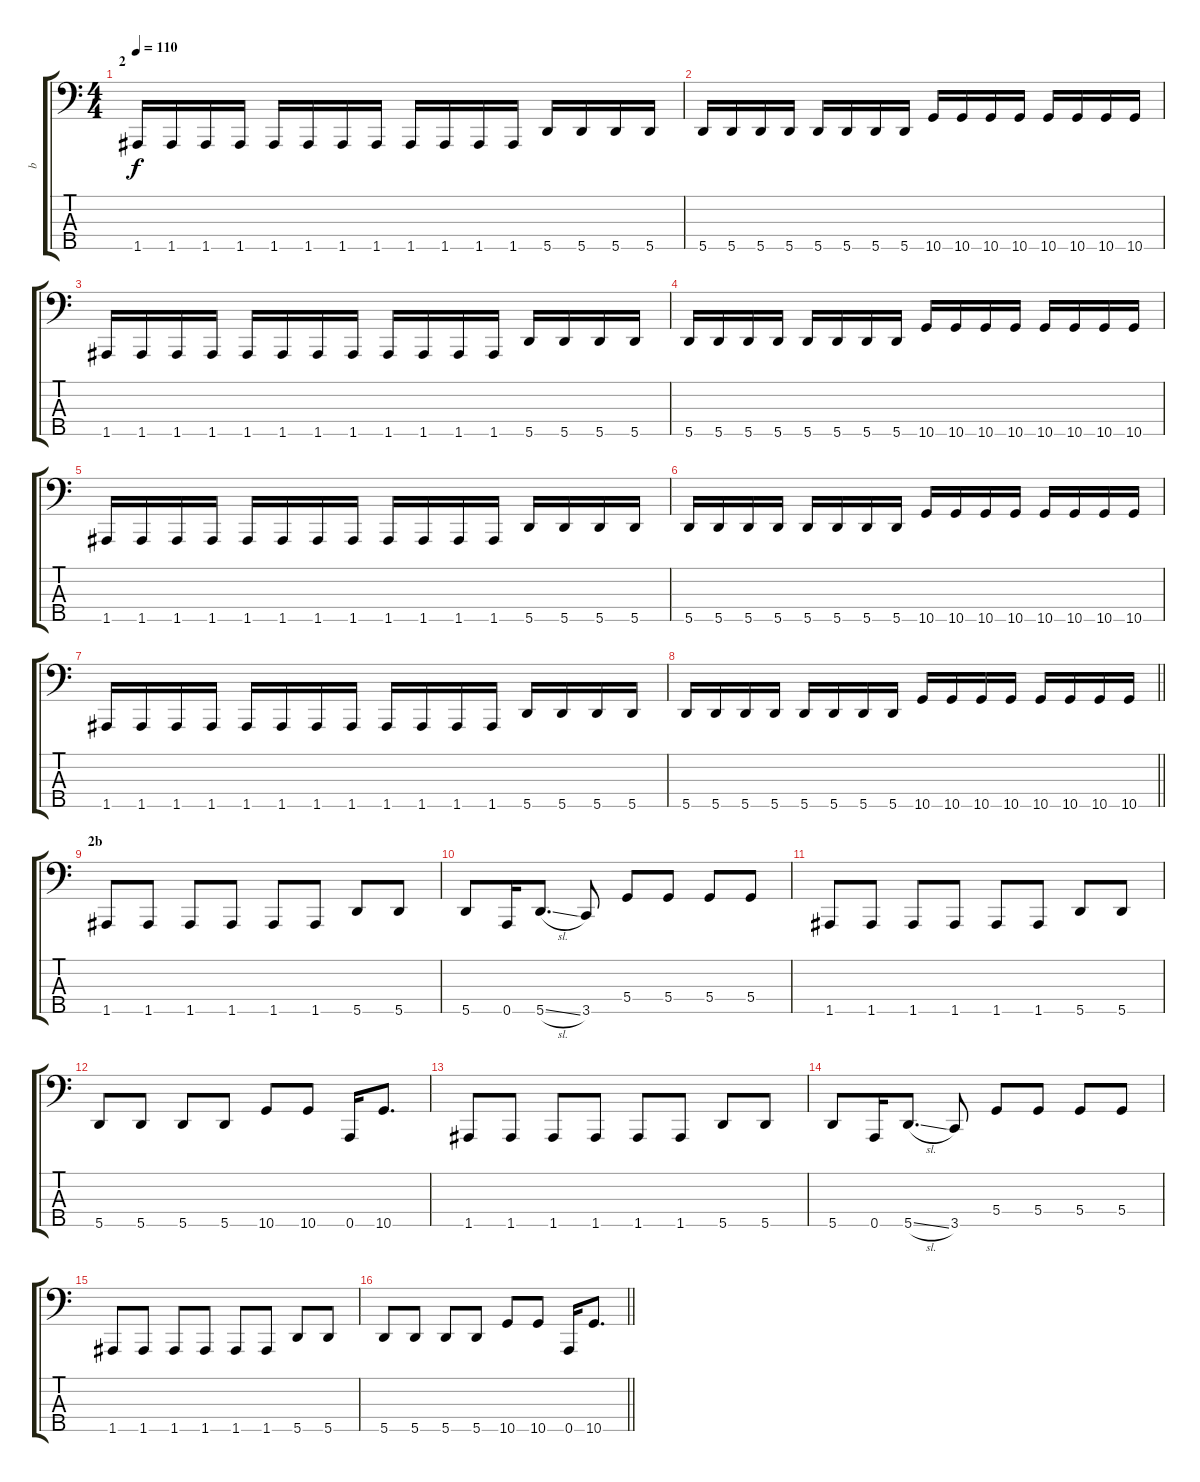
\track ("b" "b") {instrument electricbassfinger}
\staff {score tabs}
\tuning (F2 C2 G1 D1 A0) {hide}
\ts (4 4)
\section ("" "2")
\tempo 110
\clef f4
\ks c
1.5.16{dy f} 1.5.16 1.5.16 1.5.16 1.5.16 1.5.16 1.5.16 1.5.16 1.5.16 1.5.16 1.5.16 1.5.16 5.5.16 5.5.16 5.5.16 5.5.16 |
5.5.16 5.5.16 5.5.16 5.5.16 5.5.16 5.5.16 5.5.16 5.5.16 10.5.16 10.5.16 10.5.16 10.5.16 10.5.16 10.5.16 10.5.16 10.5.16 |
1.5.16 1.5.16 1.5.16 1.5.16 1.5.16 1.5.16 1.5.16 1.5.16 1.5.16 1.5.16 1.5.16 1.5.16 5.5.16 5.5.16 5.5.16 5.5.16 |
5.5.16 5.5.16 5.5.16 5.5.16 5.5.16 5.5.16 5.5.16 5.5.16 10.5.16 10.5.16 10.5.16 10.5.16 10.5.16 10.5.16 10.5.16 10.5.16 |
1.5.16 1.5.16 1.5.16 1.5.16 1.5.16 1.5.16 1.5.16 1.5.16 1.5.16 1.5.16 1.5.16 1.5.16 5.5.16 5.5.16 5.5.16 5.5.16 |
5.5.16 5.5.16 5.5.16 5.5.16 5.5.16 5.5.16 5.5.16 5.5.16 10.5.16 10.5.16 10.5.16 10.5.16 10.5.16 10.5.16 10.5.16 10.5.16 |
1.5.16 1.5.16 1.5.16 1.5.16 1.5.16 1.5.16 1.5.16 1.5.16 1.5.16 1.5.16 1.5.16 1.5.16 5.5.16 5.5.16 5.5.16 5.5.16 |
\barLineRight lightlight
5.5.16 5.5.16 5.5.16 5.5.16 5.5.16 5.5.16 5.5.16 5.5.16 10.5.16 10.5.16 10.5.16 10.5.16 10.5.16 10.5.16 10.5.16 10.5.16 |
\section ("" "2b")
1.5.8 1.5.8 1.5.8 1.5.8 1.5.8 1.5.8 5.5.8 5.5.8 |
5.5.8 0.5.16 5.5{sl}.8{d} 3.5.8 5.4.8 5.4.8 5.4.8 5.4.8 |
1.5.8 1.5.8 1.5.8 1.5.8 1.5.8 1.5.8 5.5.8 5.5.8 |
5.5.8 5.5.8 5.5.8 5.5.8 10.5.8 10.5.8 0.5.16 10.5.8{d} |
1.5.8 1.5.8 1.5.8 1.5.8 1.5.8 1.5.8 5.5.8 5.5.8 |
5.5.8 0.5.16 5.5{sl}.8{d} 3.5.8 5.4.8 5.4.8 5.4.8 5.4.8 |
1.5.8 1.5.8 1.5.8 1.5.8 1.5.8 1.5.8 5.5.8 5.5.8 |
\barLineRight lightlight
5.5.8 5.5.8 5.5.8 5.5.8 10.5.8 10.5.8 0.5.16 10.5.8{d}
